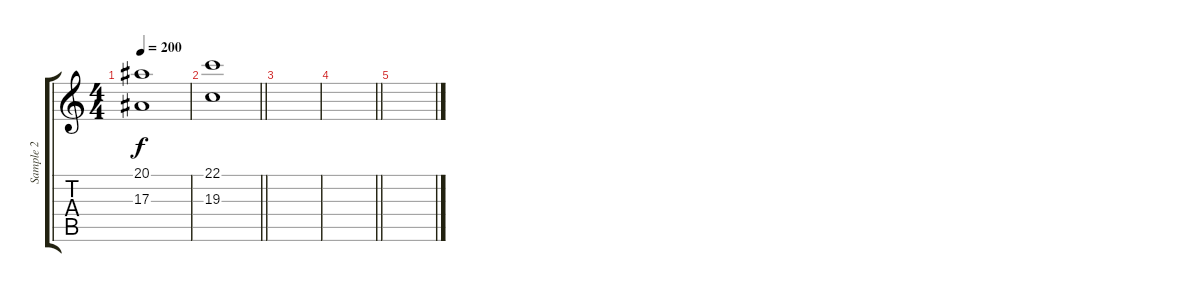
\track ("Sample 2" "Sample 2") {instrument lead5charang}
\staff {score tabs}
\tuning (D4 A3 F3 C3 G2 C2) {hide}
\ts (4 4)
\tempo 200
\clef g2
\ks c
(20.1 17.3).1{dy f} |
\barLineRight lightlight
(22.1 19.3).1 |
\section ("" " ")
|
\barLineRight lightlight
|
\section ("" " ")
